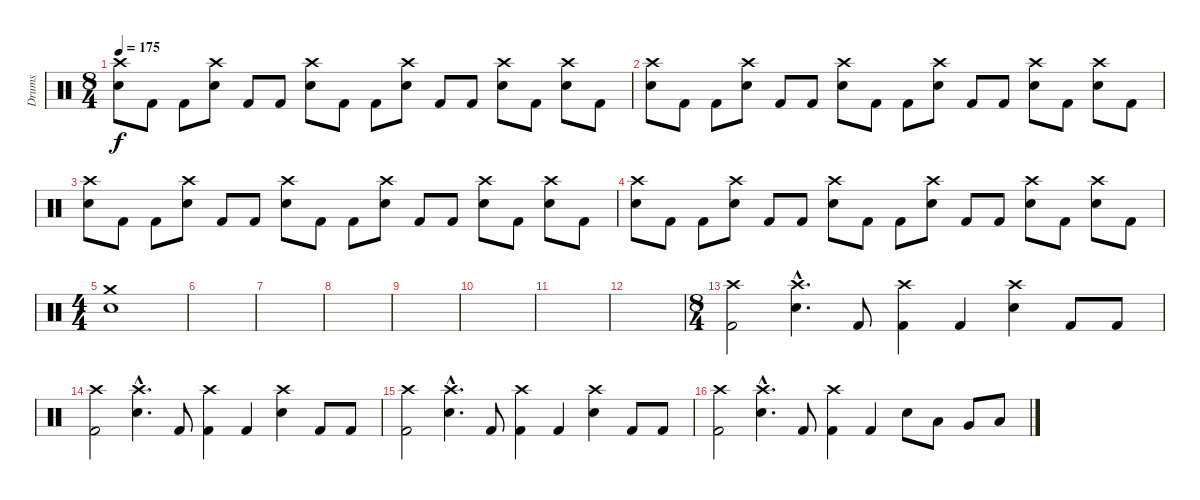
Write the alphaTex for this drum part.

\track ("Drums" "Drums") {instrument percussion}
\staff {score}
\articulation defaults
\ts (8 4)
\tempo 175
\clef neutral
\ks c
("Crash high (hit)" "Electric Snare (hit)").8{dy f} "Kick (hit) 2".8 "Kick (hit) 2".8 ("Crash high (hit)" "Electric Snare (hit)").8 "Kick (hit) 2".8 "Kick (hit) 2".8 ("Crash high (hit)" "Electric Snare (hit)").8 "Kick (hit) 2".8 "Kick (hit) 2".8 ("Crash high (hit)" "Electric Snare (hit)").8 "Kick (hit) 2".8 "Kick (hit) 2".8 ("Crash high (hit)" "Electric Snare (hit)").8 "Kick (hit) 2".8 ("Crash high (hit)" "Electric Snare (hit)").8 "Kick (hit) 2".8 |
("Crash high (hit)" "Electric Snare (hit)").8 "Kick (hit) 2".8 "Kick (hit) 2".8 ("Crash high (hit)" "Electric Snare (hit)").8 "Kick (hit) 2".8 "Kick (hit) 2".8 ("Crash high (hit)" "Electric Snare (hit)").8 "Kick (hit) 2".8 "Kick (hit) 2".8 ("Crash high (hit)" "Electric Snare (hit)").8 "Kick (hit) 2".8 "Kick (hit) 2".8 ("Crash high (hit)" "Electric Snare (hit)").8 "Kick (hit) 2".8 ("Crash high (hit)" "Electric Snare (hit)").8 "Kick (hit) 2".8 |
("Crash high (hit)" "Electric Snare (hit)").8 "Kick (hit) 2".8 "Kick (hit) 2".8 ("Crash high (hit)" "Electric Snare (hit)").8 "Kick (hit) 2".8 "Kick (hit) 2".8 ("Crash high (hit)" "Electric Snare (hit)").8 "Kick (hit) 2".8 "Kick (hit) 2".8 ("Crash high (hit)" "Electric Snare (hit)").8 "Kick (hit) 2".8 "Kick (hit) 2".8 ("Crash high (hit)" "Electric Snare (hit)").8 "Kick (hit) 2".8 ("Crash high (hit)" "Electric Snare (hit)").8 "Kick (hit) 2".8 |
("Crash high (hit)" "Electric Snare (hit)").8 "Kick (hit) 2".8 "Kick (hit) 2".8 ("Crash high (hit)" "Electric Snare (hit)").8 "Kick (hit) 2".8 "Kick (hit) 2".8 ("Crash high (hit)" "Electric Snare (hit)").8 "Kick (hit) 2".8 "Kick (hit) 2".8 ("Crash high (hit)" "Electric Snare (hit)").8 "Kick (hit) 2".8 "Kick (hit) 2".8 ("Crash high (hit)" "Electric Snare (hit)").8 "Kick (hit) 2".8 ("Crash high (hit)" "Electric Snare (hit)").8 "Kick (hit) 2".8 |
\ts (4 4)
("Crash medium (hit)" "Electric Snare (hit)").1 |
|
|
|
|
|
|
|
\ts (8 4)
("Crash high (hit)" "Kick (hit) 2").2 ("Crash high (hit)"{hac} "Electric Snare (hit)"{hac}).4{d} "Kick (hit) 2".8 ("Crash high (hit)" "Kick (hit) 2").4 "Kick (hit) 2".4 ("Crash high (hit)" "Electric Snare (hit)").4 "Kick (hit) 2".8 "Kick (hit) 2".8 |
("Crash high (hit)" "Kick (hit) 2").2 ("Crash high (hit)"{hac} "Electric Snare (hit)"{hac}).4{d} "Kick (hit) 2".8 ("Crash high (hit)" "Kick (hit) 2").4 "Kick (hit) 2".4 ("Crash high (hit)" "Electric Snare (hit)").4 "Kick (hit) 2".8 "Kick (hit) 2".8 |
("Crash high (hit)" "Kick (hit) 2").2 ("Crash high (hit)"{hac} "Electric Snare (hit)"{hac}).4{d} "Kick (hit) 2".8 ("Crash high (hit)" "Kick (hit) 2").4 "Kick (hit) 2".4 ("Crash high (hit)" "Electric Snare (hit)").4 "Kick (hit) 2".8 "Kick (hit) 2".8 |
("Crash high (hit)" "Kick (hit) 2").2 ("Crash high (hit)"{hac} "Electric Snare (hit)"{hac}).4{d} "Kick (hit) 2".8 ("Crash high (hit)" "Kick (hit) 2").4 "Kick (hit) 2".4 "Electric Snare (hit)".8 "Low Tom (hit)".8 "Very Low Tom (hit)".8 "Low Floor Tom (hit)".8
